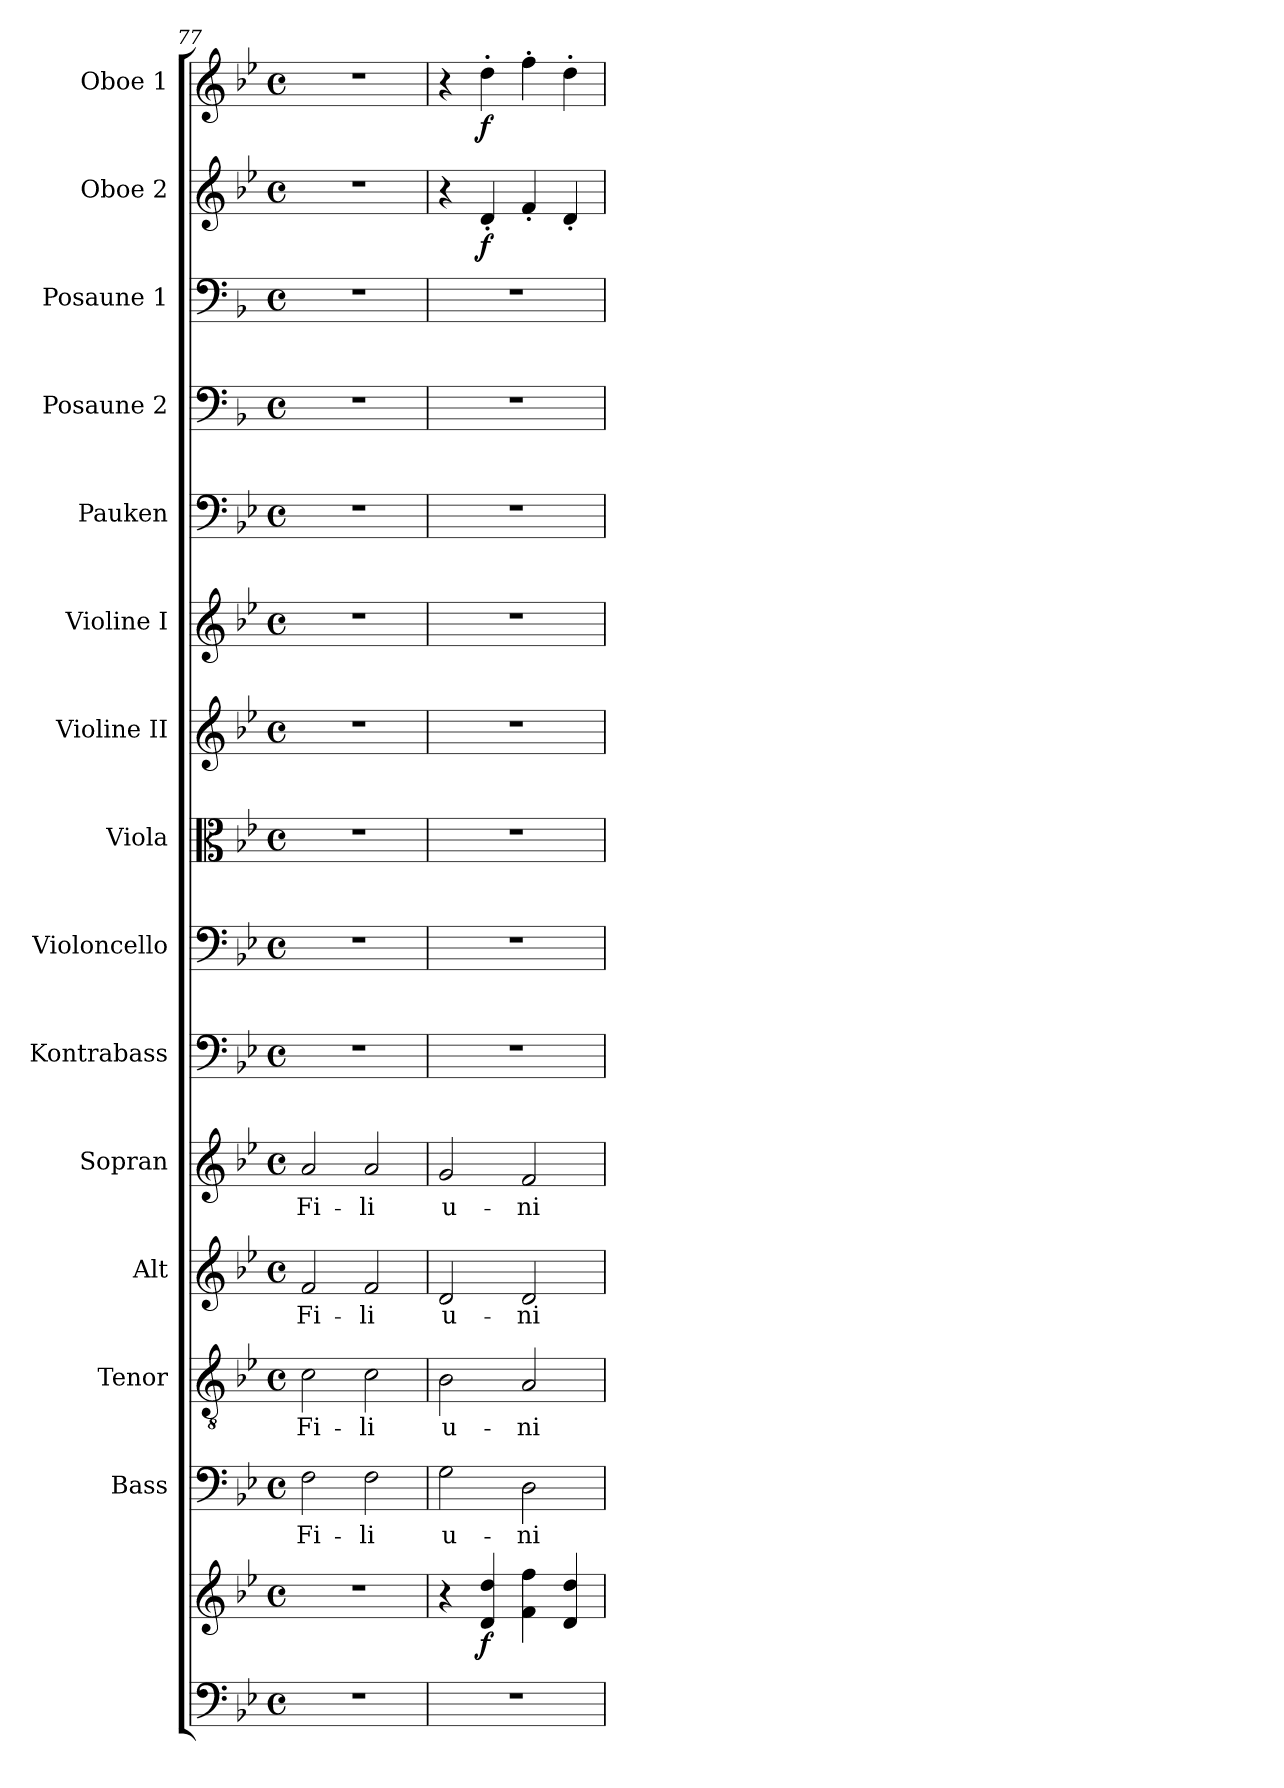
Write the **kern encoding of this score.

**kern	**kern	**dynam	**kern	**text	**kern	**text	**kern	**text	**kern	**text	**kern	**kern	**kern	**kern	**kern	**kern	**kern	**kern	**kern	**dynam	**kern	**dynam
*part15	*part15	*part15	*part14	*part14	*part13	*part13	*part12	*part12	*part11	*part11	*part10	*part9	*part8	*part7	*part6	*part5	*part4	*part3	*part2	*part2	*part1	*part1
*staff16	*staff15	*staff15/16	*staff14	*staff14	*staff13	*staff13	*staff12	*staff12	*staff11	*staff11	*staff10	*staff9	*staff8	*staff7	*staff6	*staff5	*staff4	*staff3	*staff2	*staff2	*staff1	*staff1
*	*	*	*I"Bass	*	*I"Tenor	*	*I"Alt	*	*I"Sopran	*	*I"Kontrabass	*I"Violoncello	*I"Viola	*I"Violine II	*I"Violine I	*I"Pauken	*I"Posaune 2	*I"Posaune 1	*I"Oboe 2	*	*I"Oboe 1	*
*	*	*	*I'B.	*	*I'T.	*	*I'A.	*	*I'S.	*	*I'Kb.	*I'Vc.	*I'Vla.	*I'Vl. II	*I'Vl. I	*I'Pk.	*I'Pos. 2	*I'Pos. 1	*I'Ob. 2	*	*I'Ob. 1	*
*clefF4	*clefG2	*	*clefF4	*	*clefGv2	*	*clefG2	*	*clefG2	*	*clefF4	*clefF4	*clefC3	*clefG2	*clefG2	*clefF4	*clefF4	*clefF4	*clefG2	*	*clefG2	*
*	*	*	*	*	*	*	*	*	*	*	*ITrd7c12	*	*	*	*	*	*ITrd4c7	*ITrd4c7	*	*	*	*
*k[b-e-]	*k[b-e-]	*	*k[b-e-]	*	*k[b-e-]	*	*k[b-e-]	*	*k[b-e-]	*	*k[b-e-]	*k[b-e-]	*k[b-e-]	*k[b-e-]	*k[b-e-]	*k[b-e-]	*k[b-e-]	*k[b-e-]	*k[b-e-]	*	*k[b-e-]	*
*B-:	*B-:	*	*B-:	*	*B-:	*	*B-:	*	*B-:	*	*B-:	*B-:	*B-:	*B-:	*B-:	*B-:	*B-:	*B-:	*B-:	*	*B-:	*
*M4/4	*M4/4	*	*M4/4	*	*M4/4	*	*M4/4	*	*M4/4	*	*M4/4	*M4/4	*M4/4	*M4/4	*M4/4	*M4/4	*M4/4	*M4/4	*M4/4	*	*M4/4	*
*met(c)	*met(c)	*	*met(c)	*	*met(c)	*	*met(c)	*	*met(c)	*	*met(c)	*met(c)	*met(c)	*met(c)	*met(c)	*met(c)	*met(c)	*met(c)	*met(c)	*	*met(c)	*
=77	=77	=77	=77	=77	=77	=77	=77	=77	=77	=77	=77	=77	=77	=77	=77	=77	=77	=77	=77	=77	=77	=77
!	!	!	!	!LO:LY:b	!	!LO:LY:b	!	!LO:LY:b	!	!LO:LY:b	!	!	!	!	!	!	!	!	!	!	!	!
1r	1r	.	2F\	Fi-	2c\	Fi-	2f/	Fi-	2a/	Fi-	1r	1r	1r	1r	1r	1r	1r	1r	1r	.	1r	.
!	!	!	!	!LO:LY:b	!	!LO:LY:b	!	!LO:LY:b	!	!LO:LY:b	!	!	!	!	!	!	!	!	!	!	!	!
.	.	.	2F\	-li	2c\	-li	2f/	-li	2a/	-li	.	.	.	.	.	.	.	.	.	.	.	.
=78	=78	=78	=78	=78	=78	=78	=78	=78	=78	=78	=78	=78	=78	=78	=78	=78	=78	=78	=78	=78	=78	=78
!	!	!	!	!LO:LY:b	!	!LO:LY:b	!	!LO:LY:b	!	!LO:LY:b	!	!	!	!	!	!	!	!	!	!	!	!
1r	4r	.	2G\	u-	2B-\	u-	2d/	u-	2g/	u-	1r	1r	1r	1r	1r	1r	1r	1r	4r	.	4r	.
!	!	!LO:DY:b	!	!	!	!	!	!	!	!	!	!	!	!	!	!	!	!	!	!LO:DY:b	!	!LO:DY:b
.	4d/ 4dd/	f	.	.	.	.	.	.	.	.	.	.	.	.	.	.	.	.	4d'</	f	4dd'>\	f
!	!	!	!	!LO:LY:b	!	!LO:LY:b	!	!LO:LY:b	!	!LO:LY:b	!	!	!	!	!	!	!	!	!	!	!	!
.	4f\ 4ff\	.	2D\	-ni-	2A/	-ni-	2d/	-ni-	2f/	-ni-	.	.	.	.	.	.	.	.	4f'</	.	4ff'>\	.
.	4d/ 4dd/	.	.	.	.	.	.	.	.	.	.	.	.	.	.	.	.	.	4d'</	.	4dd'>\	.
=	=	=	=	=	=	=	=	=	=	=	=	=	=	=	=	=	=	=	=	=	=	=
*-	*-	*-	*-	*-	*-	*-	*-	*-	*-	*-	*-	*-	*-	*-	*-	*-	*-	*-	*-	*-	*-	*-
